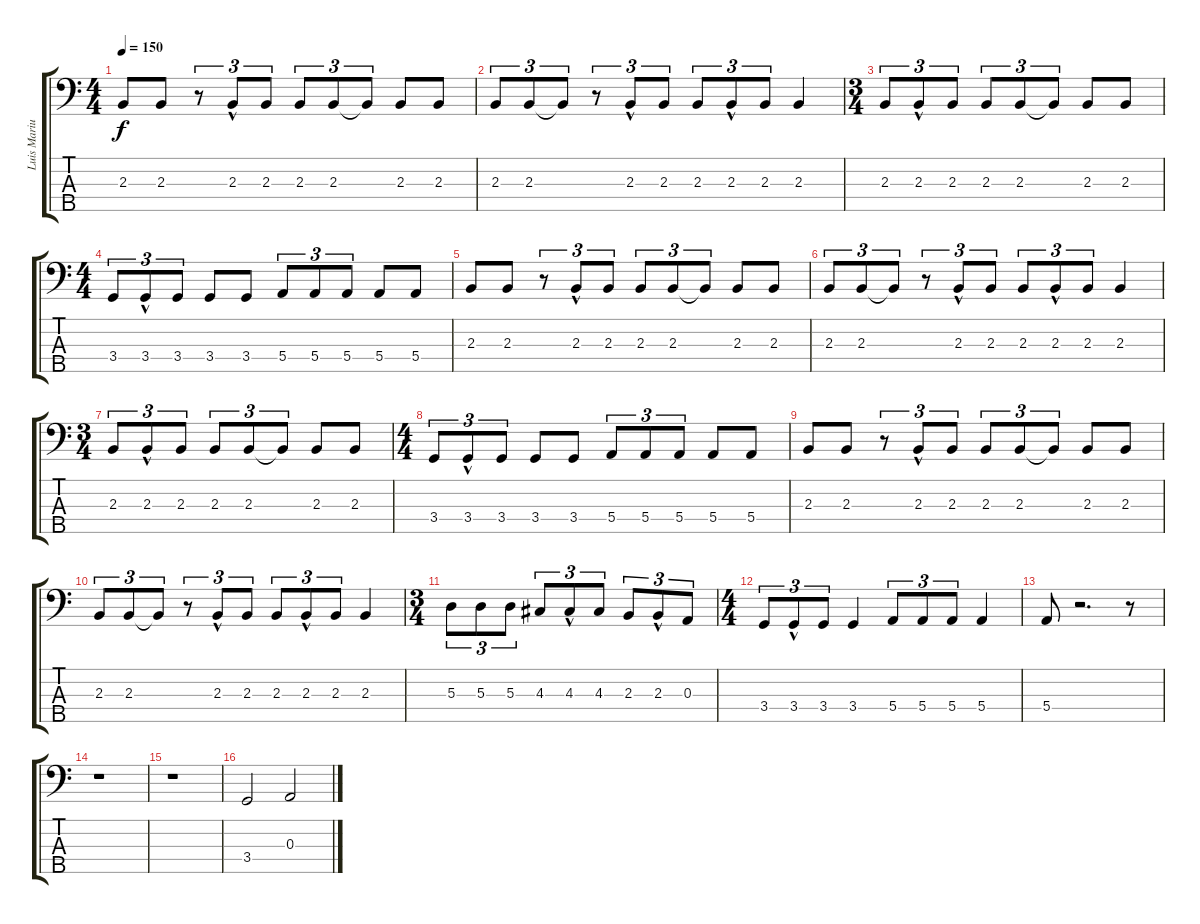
\track ("Luis Mariuti" "Luis Mariu") {instrument electricbasspick}
\staff {score tabs}
\tuning (G2 D2 A1 E1 B0) {hide}
\ts (4 4)
\tempo 150
\clef f4
\ks c
2.3.8{dy f} 2.3.8 r.8{tu (3 2)} 2.3{hac}.8{tu (3 2)} 2.3.8{tu (3 2)} 2.3.8{tu (3 2)} 2.3.8{tu (3 2)} 2.3{t}.8{tu (3 2)} 2.3.8 2.3.8 |
2.3.8{tu (3 2)} 2.3.8{tu (3 2)} 2.3{t}.8{tu (3 2)} r.8{tu (3 2)} 2.3{hac}.8{tu (3 2)} 2.3.8{tu (3 2)} 2.3.8{tu (3 2)} 2.3{hac}.8{tu (3 2)} 2.3.8{tu (3 2)} 2.3.4 |
\ts (3 4)
2.3.8{tu (3 2)} 2.3{hac}.8{tu (3 2)} 2.3.8{tu (3 2)} 2.3.8{tu (3 2)} 2.3.8{tu (3 2)} 2.3{t}.8{tu (3 2)} 2.3.8 2.3.8 |
\ts (4 4)
3.4.8{tu (3 2)} 3.4{hac}.8{tu (3 2)} 3.4.8{tu (3 2)} 3.4.8 3.4.8 5.4.8{tu (3 2)} 5.4.8{tu (3 2)} 5.4.8{tu (3 2)} 5.4.8 5.4.8 |
2.3.8 2.3.8 r.8{tu (3 2)} 2.3{hac}.8{tu (3 2)} 2.3.8{tu (3 2)} 2.3.8{tu (3 2)} 2.3.8{tu (3 2)} 2.3{t}.8{tu (3 2)} 2.3.8 2.3.8 |
2.3.8{tu (3 2)} 2.3.8{tu (3 2)} 2.3{t}.8{tu (3 2)} r.8{tu (3 2)} 2.3{hac}.8{tu (3 2)} 2.3.8{tu (3 2)} 2.3.8{tu (3 2)} 2.3{hac}.8{tu (3 2)} 2.3.8{tu (3 2)} 2.3.4 |
\ts (3 4)
2.3.8{tu (3 2)} 2.3{hac}.8{tu (3 2)} 2.3.8{tu (3 2)} 2.3.8{tu (3 2)} 2.3.8{tu (3 2)} 2.3{t}.8{tu (3 2)} 2.3.8 2.3.8 |
\ts (4 4)
3.4.8{tu (3 2)} 3.4{hac}.8{tu (3 2)} 3.4.8{tu (3 2)} 3.4.8 3.4.8 5.4.8{tu (3 2)} 5.4.8{tu (3 2)} 5.4.8{tu (3 2)} 5.4.8 5.4.8 |
2.3.8 2.3.8 r.8{tu (3 2)} 2.3{hac}.8{tu (3 2)} 2.3.8{tu (3 2)} 2.3.8{tu (3 2)} 2.3.8{tu (3 2)} 2.3{t}.8{tu (3 2)} 2.3.8 2.3.8 |
2.3.8{tu (3 2)} 2.3.8{tu (3 2)} 2.3{t}.8{tu (3 2)} r.8{tu (3 2)} 2.3{hac}.8{tu (3 2)} 2.3.8{tu (3 2)} 2.3.8{tu (3 2)} 2.3{hac}.8{tu (3 2)} 2.3.8{tu (3 2)} 2.3.4 |
\ts (3 4)
5.3.8{tu (3 2)} 5.3.8{tu (3 2)} 5.3.8{tu (3 2)} 4.3.8{tu (3 2)} 4.3{hac}.8{tu (3 2)} 4.3.8{tu (3 2)} 2.3.8{tu (3 2)} 2.3{hac}.8{tu (3 2)} 0.3.8{tu (3 2)} |
\ts (4 4)
3.4.8{tu (3 2)} 3.4{hac}.8{tu (3 2)} 3.4.8{tu (3 2)} 3.4.4 5.4.8{tu (3 2)} 5.4.8{tu (3 2)} 5.4.8{tu (3 2)} 5.4.4 |
5.4.8 r.2{d} r.8 |
r.1 |
r.1 |
3.4.2 0.3.2
